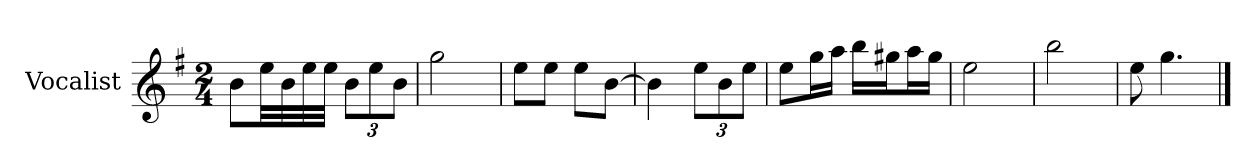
**kern
*part1
*staff1
*I"Vocalist
*k[f#]
*G:
*M2/4
=
8bL
32eeLL
32b
32ee
32eeJJJ
12bL
12ee
12bJ
=1
2gg
=2
8eeL
8eeJ
8eeL
[8bJ
=3
4b]
12eeL
12b
12eeJ
=4
8eeL
16ggL
16aaJJ
16bbLL
16gg#XJ
16aaL
16gg#JJ
=5
2ee
=6
2bb
=7
8ee
4.gg
==
*-
